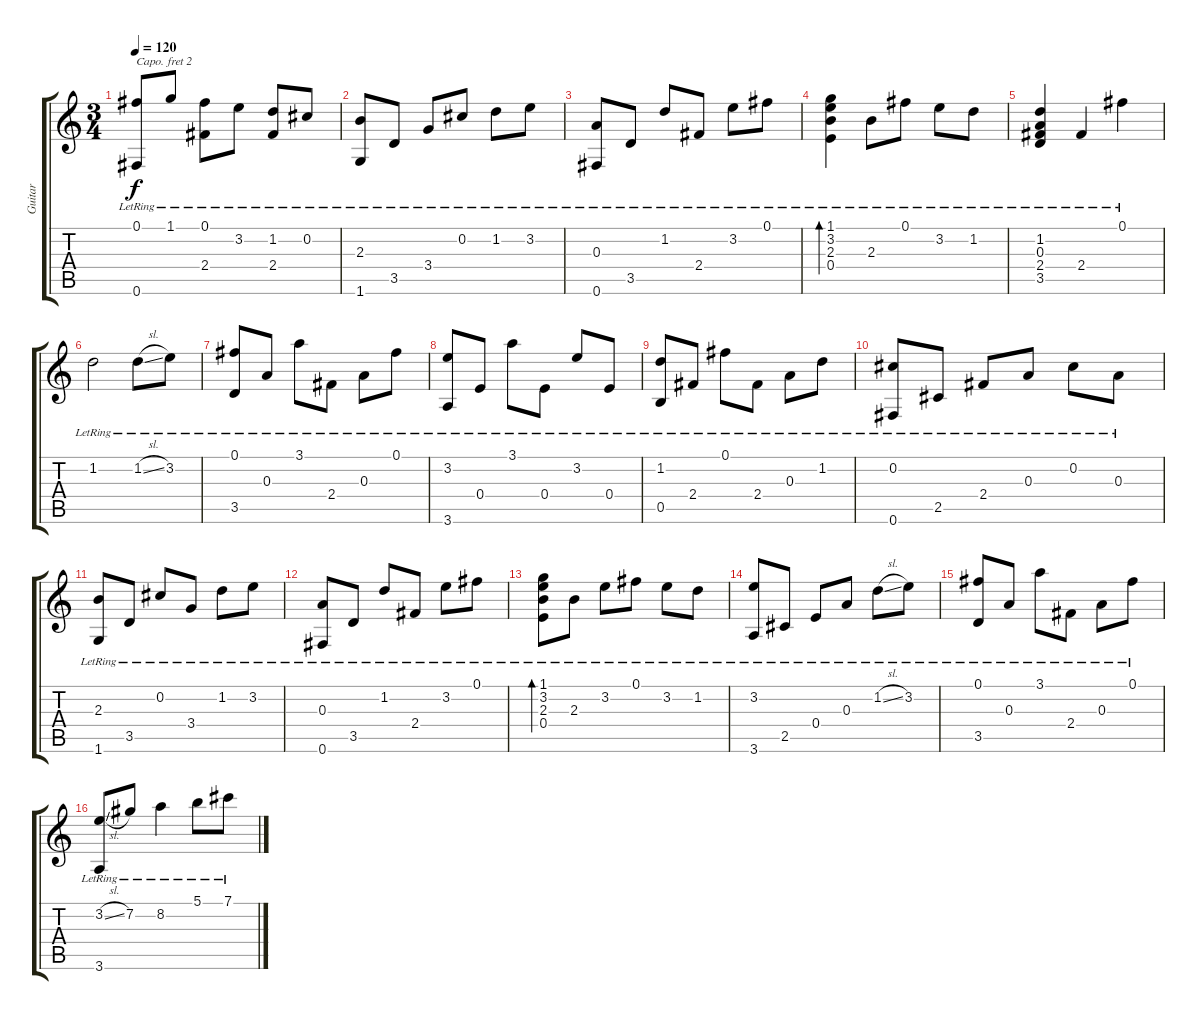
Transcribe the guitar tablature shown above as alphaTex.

\track ("Guitar" "Guitar") {instrument acousticguitarsteel}
\staff {score tabs}
\capo 2
\tuning (E4 B3 G3 D3 A2 E2) {hide}
\ts (3 4)
\tempo 120
\clef g2
\ks c
(0.1{lr} 0.6{lr}).8{dy f} 1.1{lr}.8 (0.1{lr} 2.4{lr}).8 3.2{lr}.8 (1.2{lr} 2.4{lr}).8 0.2{lr}.8 |
(2.3{lr} 1.6{lr}).8 3.5{lr}.8 3.4{lr}.8 0.2{lr}.8 1.2{lr}.8 3.2{lr}.8 |
(0.3{lr} 0.6{lr}).8 3.5{lr}.8 1.2{lr}.8 2.4{lr}.8 3.2{lr}.8 0.1{lr}.8 |
(1.1{lr} 3.2{lr} 2.3{lr} 0.4{lr}).4{bd 60} 2.3{lr}.8 0.1{lr}.8 3.2{lr}.8 1.2{lr}.8 |
(1.2{lr} 0.3{lr} 2.4{lr} 3.5{lr}).4 2.4{lr}.4 0.1{lr}.4 |
1.2{lr}.2 1.2{sl lr}.8 3.2{lr}.8 |
(0.1{lr} 3.5{lr}).8 0.3{lr}.8 3.1{lr}.8 2.4{lr}.8 0.3{lr}.8 0.1{lr}.8 |
(3.2{lr} 3.6{lr}).8 0.4{lr}.8 3.1{lr}.8 0.4{lr}.8 3.2{lr}.8 0.4{lr}.8 |
(1.2{lr} 0.5{lr}).8 2.4{lr}.8 0.1{lr}.8 2.4{lr}.8 0.3{lr}.8 1.2{lr}.8 |
(0.2{lr} 0.6{lr}).8 2.5{lr}.8 2.4{lr}.8 0.3{lr}.8 0.2{lr}.8 0.3{lr}.8 |
(2.3{lr} 1.6{lr}).8 3.5{lr}.8 0.2{lr}.8 3.4{lr}.8 1.2{lr}.8 3.2{lr}.8 |
(0.3{lr} 0.6{lr}).8 3.5{lr}.8 1.2{lr}.8 2.4{lr}.8 3.2{lr}.8 0.1{lr}.8 |
(1.1{lr} 3.2{lr} 2.3{lr} 0.4{lr}).8{bd 60} 2.3{lr}.8 3.2{lr}.8 0.1{lr}.8 3.2{lr}.8 1.2{lr}.8 |
(3.2{lr} 3.6{lr}).8 2.5{lr}.8 0.4{lr}.8 0.3{lr}.8 1.2{sl lr}.8 3.2{lr}.8 |
(0.1{lr} 3.5{lr}).8 0.3{lr}.8 3.1{lr}.8 2.4{lr}.8 0.3{lr}.8 0.1{lr}.8 |
(3.2{sl lr} 3.6{lr}).8 7.2{lr}.8 8.2{lr}.4 5.1{lr}.8 7.1{lr}.8
